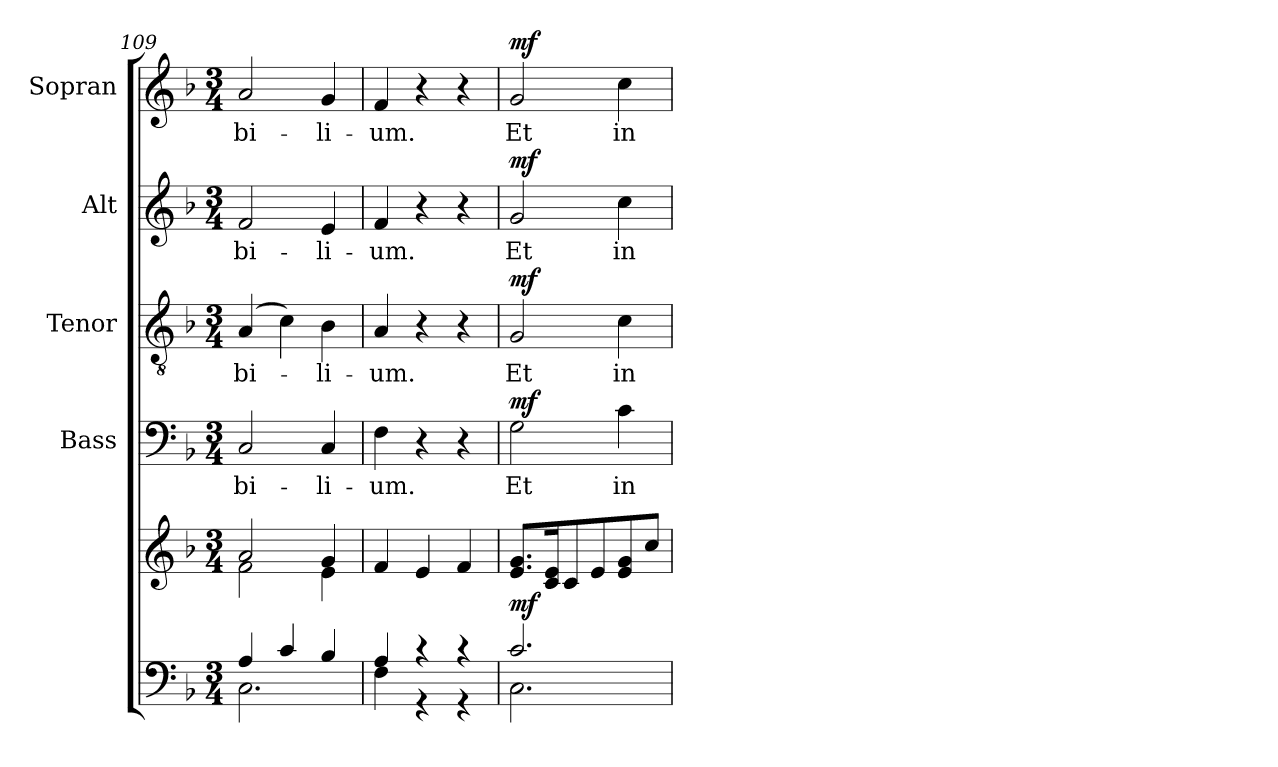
**kern	**kern	**dynam	**kern	**text	**dynam	**kern	**text	**dynam	**kern	**text	**dynam	**kern	**text	**dynam
*part5	*part5	*part5	*part4	*part4	*part4	*part3	*part3	*part3	*part2	*part2	*part2	*part1	*part1	*part1
*staff6	*staff5	*staff5/6	*staff4	*staff4	*staff4	*staff3	*staff3	*staff3	*staff2	*staff2	*staff2	*staff1	*staff1	*staff1
*	*	*	*I"Bass	*	*	*I"Tenor	*	*	*I"Alt	*	*	*I"Sopran	*	*
*	*	*	*I'B.	*	*	*I'T.	*	*	*I'A.	*	*	*I'S.	*	*
*clefF4	*clefG2	*	*clefF4	*	*	*clefGv2	*	*	*clefG2	*	*	*clefG2	*	*
*k[b-]	*k[b-]	*	*k[b-]	*	*	*k[b-]	*	*	*k[b-]	*	*	*k[b-]	*	*
*F:	*F:	*	*F:	*	*	*F:	*	*	*F:	*	*	*F:	*	*
*M3/4	*M3/4	*	*M3/4	*	*	*M3/4	*	*	*M3/4	*	*	*M3/4	*	*
=109	=109	=109	=109	=109	=109	=109	=109	=109	=109	=109	=109	=109	=109	=109
*^	*^	*	*	*	*	*	*	*	*	*	*	*	*	*
!	!	!	!	!	!	!LO:LY:b	!	!	!LO:LY:b	!	!	!LO:LY:b	!	!	!LO:LY:b	!
4A/	2.C\	2a/	2f\	.	2C/	-bi-	.	(4A/	-bi-	.	2f/	-bi-	.	2a/	-bi-	.
4c/	.	.	.	.	.	.	.	4c\)	.	.	.	.	.	.	.	.
!	!	!	!	!	!	!LO:LY:b	!	!	!LO:LY:b	!	!	!LO:LY:b	!	!	!LO:LY:b	!
4B-/	.	4g/	4e\	.	4C/	-li-	.	4B-\	-li-	.	4e/	-li-	.	4g/	-li-	.
=110	=110	=110	=110	=110	=110	=110	=110	=110	=110	=110	=110	=110	=110	=110	=110	=110
!	!	!	!	!	!	!LO:LY:b	!	!	!LO:LY:b	!	!	!LO:LY:b	!	!	!LO:LY:b	!
*	*	*v	*v	*	*	*	*	*	*	*	*	*	*	*	*	*
4A/	4F\	4f/	.	4F\	-um.	.	4A/	-um.	.	4f/	-um.	.	4f/	-um.	.
4r	4r	4e/	.	4r	.	.	4r	.	.	4r	.	.	4r	.	.
4r	4r	4f/	.	4r	.	.	4r	.	.	4r	.	.	4r	.	.
!!LO:PB:g=z
=111	=111	=111	=111	=111	=111	=111	=111	=111	=111	=111	=111	=111	=111	=111	=111
!	!	!	!LO:DY:b	!	!LO:LY:b	!LO:DY:a	!	!LO:LY:b	!LO:DY:a	!	!LO:LY:b	!LO:DY:a	!	!LO:LY:b	!LO:DY:a
2.c/	2.C\	8.e/ 8.g/L	mf	2G\	Et	mf	2G/	Et	mf	2g/	Et	mf	2g/	Et	mf
.	.	16c/ 16e/k	.	.	.	.	.	.	.	.	.	.	.	.	.
.	.	8c/	.	.	.	.	.	.	.	.	.	.	.	.	.
.	.	8e/	.	.	.	.	.	.	.	.	.	.	.	.	.
!	!	!	!	!	!LO:LY:b	!	!	!LO:LY:b	!	!	!LO:LY:b	!	!	!LO:LY:b	!
.	.	8e/ 8g/	.	4c\	in	.	4c\	in	.	4cc\	in	.	4cc\	in	.
.	.	8cc/J	.	.	.	.	.	.	.	.	.	.	.	.	.
*v	*v	*	*	*	*	*	*	*	*	*	*	*	*	*	*
=	=	=	=	=	=	=	=	=	=	=	=	=	=	=
*-	*-	*-	*-	*-	*-	*-	*-	*-	*-	*-	*-	*-	*-	*-
